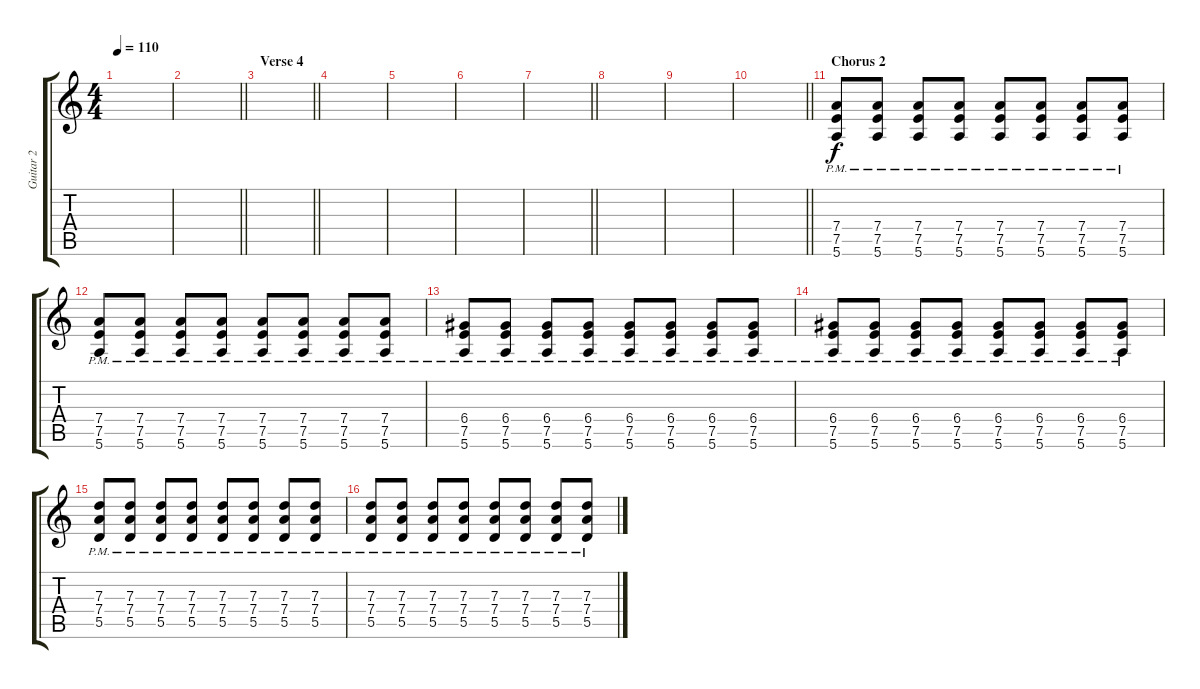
\track ("Guitar 2" "Guitar 2") {instrument electricguitarclean}
\staff {score tabs}
\tuning (E4 B3 G3 D3 A2 E2) {hide}
\ts (4 4)
\tempo 110
\clef g2
\ks c
|
\barLineRight lightlight
|
\section ("" "Verse 4")
\barLineRight lightlight
|
|
|
|
\barLineRight lightlight
|
|
|
\barLineRight lightlight
|
\section ("" "Chorus 2")
(7.4{pm} 7.5{pm} 5.6{pm}).8{volume 9 instrument overdrivenguitar} (7.4{pm} 7.5{pm} 5.6{pm}).8 (7.4{pm} 7.5{pm} 5.6{pm}).8 (7.4{pm} 7.5{pm} 5.6{pm}).8 (7.4{pm} 7.5{pm} 5.6{pm}).8 (7.4{pm} 7.5{pm} 5.6{pm}).8 (7.4{pm} 7.5{pm} 5.6{pm}).8 (7.4{pm} 7.5{pm} 5.6{pm}).8 |
(7.4{pm} 7.5{pm} 5.6{pm}).8 (7.4{pm} 7.5{pm} 5.6{pm}).8 (7.4{pm} 7.5{pm} 5.6{pm}).8 (7.4{pm} 7.5{pm} 5.6{pm}).8 (7.4{pm} 7.5{pm} 5.6{pm}).8 (7.4{pm} 7.5{pm} 5.6{pm}).8 (7.4{pm} 7.5{pm} 5.6{pm}).8 (7.4{pm} 7.5{pm} 5.6{pm}).8 |
(6.4{pm} 7.5{pm} 5.6{pm}).8 (6.4{pm} 7.5{pm} 5.6{pm}).8 (6.4{pm} 7.5{pm} 5.6{pm}).8 (6.4{pm} 7.5{pm} 5.6{pm}).8 (6.4{pm} 7.5{pm} 5.6{pm}).8 (6.4{pm} 7.5{pm} 5.6{pm}).8 (6.4{pm} 7.5{pm} 5.6{pm}).8 (6.4{pm} 7.5{pm} 5.6{pm}).8 |
(6.4{pm} 7.5{pm} 5.6{pm}).8 (6.4{pm} 7.5{pm} 5.6{pm}).8 (6.4{pm} 7.5{pm} 5.6{pm}).8 (6.4{pm} 7.5{pm} 5.6{pm}).8 (6.4{pm} 7.5{pm} 5.6{pm}).8 (6.4{pm} 7.5{pm} 5.6{pm}).8 (6.4{pm} 7.5{pm} 5.6{pm}).8 (6.4{pm} 7.5{pm} 5.6{pm}).8 |
(7.3{pm} 7.4{pm} 5.5{pm}).8 (7.3{pm} 7.4{pm} 5.5{pm}).8 (7.3{pm} 7.4{pm} 5.5{pm}).8 (7.3{pm} 7.4{pm} 5.5{pm}).8 (7.3{pm} 7.4{pm} 5.5{pm}).8 (7.3{pm} 7.4{pm} 5.5{pm}).8 (7.3{pm} 7.4{pm} 5.5{pm}).8 (7.3{pm} 7.4{pm} 5.5{pm}).8 |
(7.3{pm} 7.4{pm} 5.5{pm}).8 (7.3{pm} 7.4{pm} 5.5{pm}).8 (7.3{pm} 7.4{pm} 5.5{pm}).8 (7.3{pm} 7.4{pm} 5.5{pm}).8 (7.3{pm} 7.4{pm} 5.5{pm}).8 (7.3{pm} 7.4{pm} 5.5{pm}).8 (7.3{pm} 7.4{pm} 5.5{pm}).8 (7.3{pm} 7.4{pm} 5.5{pm}).8
